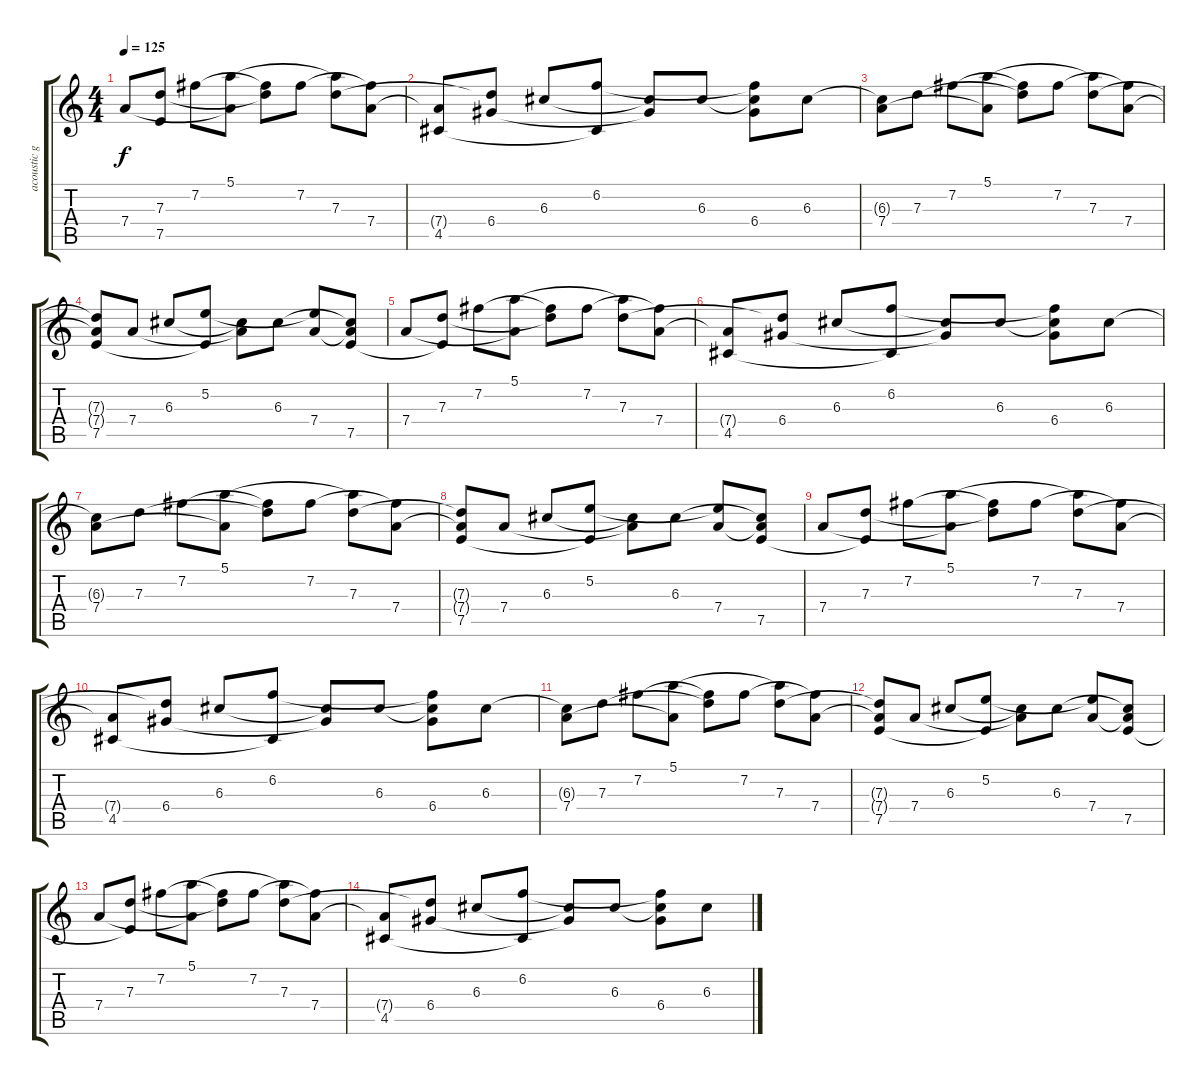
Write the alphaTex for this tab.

\track ("acoustic guitar" "acoustic g") {instrument electricguitarjazz}
\staff {score tabs}
\tuning (E4 B3 G3 D3 A2 E2) {hide}
\ts (4 4)
\tempo 125
\clef g2
\ks c
7.4.8{dy f} (7.3 7.5{t}).8 7.2.8 (5.1 7.4{t}).8 (7.2{t} 7.3{t}).8 7.2.8 (5.1{t} 7.3).8 (7.2{t} 7.4).8 |
(7.4{t} 4.5).8 (7.3{t} 6.4).8 6.3.8 (6.2 4.5{t}).8 (6.3{t} 6.4{t}).8 6.3.8 (6.2{t} 6.3{t} 6.4).8 6.3.8 |
(6.3{t} 7.4).8 7.3.8 7.2.8 (5.1 7.4{t}).8 (7.2{t} 7.3{t}).8 7.2.8 (5.1{t} 7.3).8 (7.2{t} 7.4).8 |
(7.3{t} 7.4{t} 7.5).8 7.4.8 6.3.8 (5.2 7.5{t}).8 (6.3{t} 7.4{t}).8 6.3.8 (5.2{t} 7.4).8 (6.3{t} 7.4{t} 7.5).8 |
7.4.8 (7.3 7.5{t}).8 7.2.8 (5.1 7.4{t}).8 (7.2{t} 7.3{t}).8 7.2.8 (5.1{t} 7.3).8 (7.2{t} 7.4).8 |
(7.4{t} 4.5).8 (7.3{t} 6.4).8 6.3.8 (6.2 4.5{t}).8 (6.3{t} 6.4{t}).8 6.3.8 (6.2{t} 6.3{t} 6.4).8 6.3.8 |
(6.3{t} 7.4).8 7.3.8 7.2.8 (5.1 7.4{t}).8 (7.2{t} 7.3{t}).8 7.2.8 (5.1{t} 7.3).8 (7.2{t} 7.4).8 |
(7.3{t} 7.4{t} 7.5).8 7.4.8 6.3.8 (5.2 7.5{t}).8 (6.3{t} 7.4{t}).8 6.3.8 (5.2{t} 7.4).8 (6.3{t} 7.4{t} 7.5).8 |
7.4.8 (7.3 7.5{t}).8 7.2.8 (5.1 7.4{t}).8 (7.2{t} 7.3{t}).8 7.2.8 (5.1{t} 7.3).8 (7.2{t} 7.4).8 |
(7.4{t} 4.5).8 (7.3{t} 6.4).8 6.3.8 (6.2 4.5{t}).8 (6.3{t} 6.4{t}).8 6.3.8 (6.2{t} 6.3{t} 6.4).8 6.3.8 |
(6.3{t} 7.4).8 7.3.8 7.2.8 (5.1 7.4{t}).8 (7.2{t} 7.3{t}).8 7.2.8 (5.1{t} 7.3).8 (7.2{t} 7.4).8 |
(7.3{t} 7.4{t} 7.5).8 7.4.8 6.3.8 (5.2 7.5{t}).8 (6.3{t} 7.4{t}).8 6.3.8 (5.2{t} 7.4).8 (6.3{t} 7.4{t} 7.5).8 |
7.4.8 (7.3 7.5{t}).8 7.2.8 (5.1 7.4{t}).8 (7.2{t} 7.3{t}).8 7.2.8 (5.1{t} 7.3).8 (7.2{t} 7.4).8 |
(7.4{t} 4.5).8 (7.3{t} 6.4).8 6.3.8 (6.2 4.5{t}).8 (6.3{t} 6.4{t}).8 6.3.8 (6.2{t} 6.3{t} 6.4).8 6.3.8
